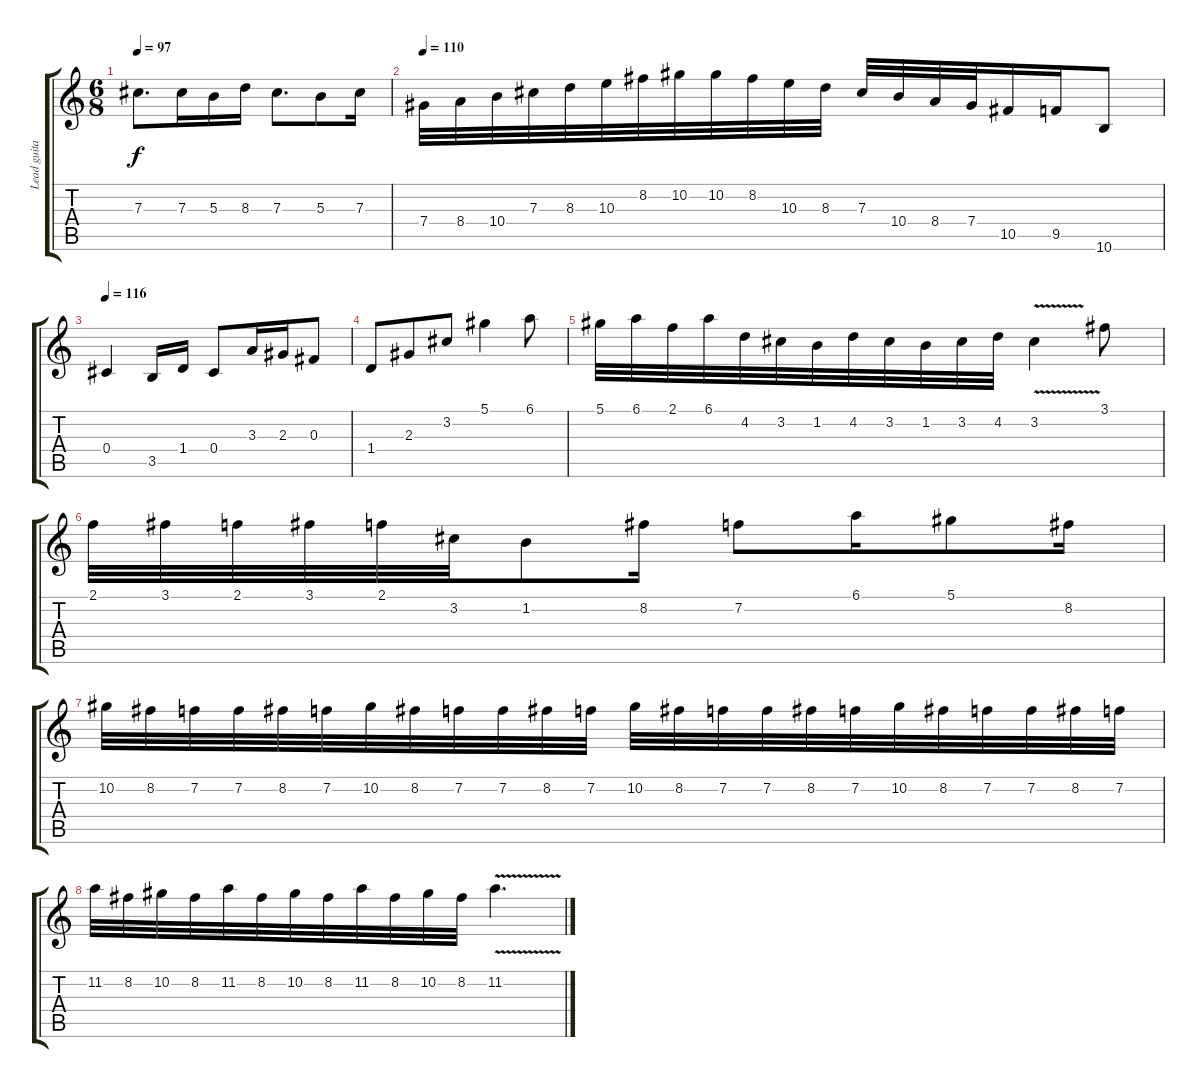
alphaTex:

\track ("Lead guitar" "Lead guita") {instrument overdrivenguitar}
\staff {score tabs}
\tuning (Eb4 Bb3 Gb3 Db3 Ab2 Db2) {hide}
\ts (6 8)
\tempo 97
\clef g2
\ks c
7.3.8{d dy f} 7.3.16 5.3.16 8.3.16 7.3.8{d} 5.3.8 7.3.16 |
\tempo 110
7.4.32 8.4.32 10.4.32 7.3.32 8.3.32 10.3.32 8.2.32 10.2.32 10.2.32 8.2.32 10.3.32 8.3.32 7.3.32 10.4.32 8.4.32 7.4.32 10.5.16 9.5.16 10.6.8 |
\tempo 116
0.4.4 3.5.16 1.4.16 0.4.8 3.3.16 2.3.16 0.3.8 |
1.4.8 2.3.8 3.2.8 5.1.4 6.1.8 |
5.1.32 6.1.32 2.1.32 6.1.32 4.2.32 3.2.32 1.2.32 4.2.32 3.2.32 1.2.32 3.2.32 4.2.32 3.2{v}.4 3.1.8 |
2.1.32 3.1.32 2.1.32 3.1.32 2.1.32 3.2.32 1.2.8 8.2.16 7.2.8 6.1.16 5.1.8 8.2.16 |
10.2.32 8.2.32 7.2.32 7.2.32 8.2.32 7.2.32 10.2.32 8.2.32 7.2.32 7.2.32 8.2.32 7.2.32 10.2.32 8.2.32 7.2.32 7.2.32 8.2.32 7.2.32 10.2.32 8.2.32 7.2.32 7.2.32 8.2.32 7.2.32 |
11.2.32 8.2.32 10.2.32 8.2.32 11.2.32 8.2.32 10.2.32 8.2.32 11.2.32 8.2.32 10.2.32 8.2.32 11.2{v}.4{d}
